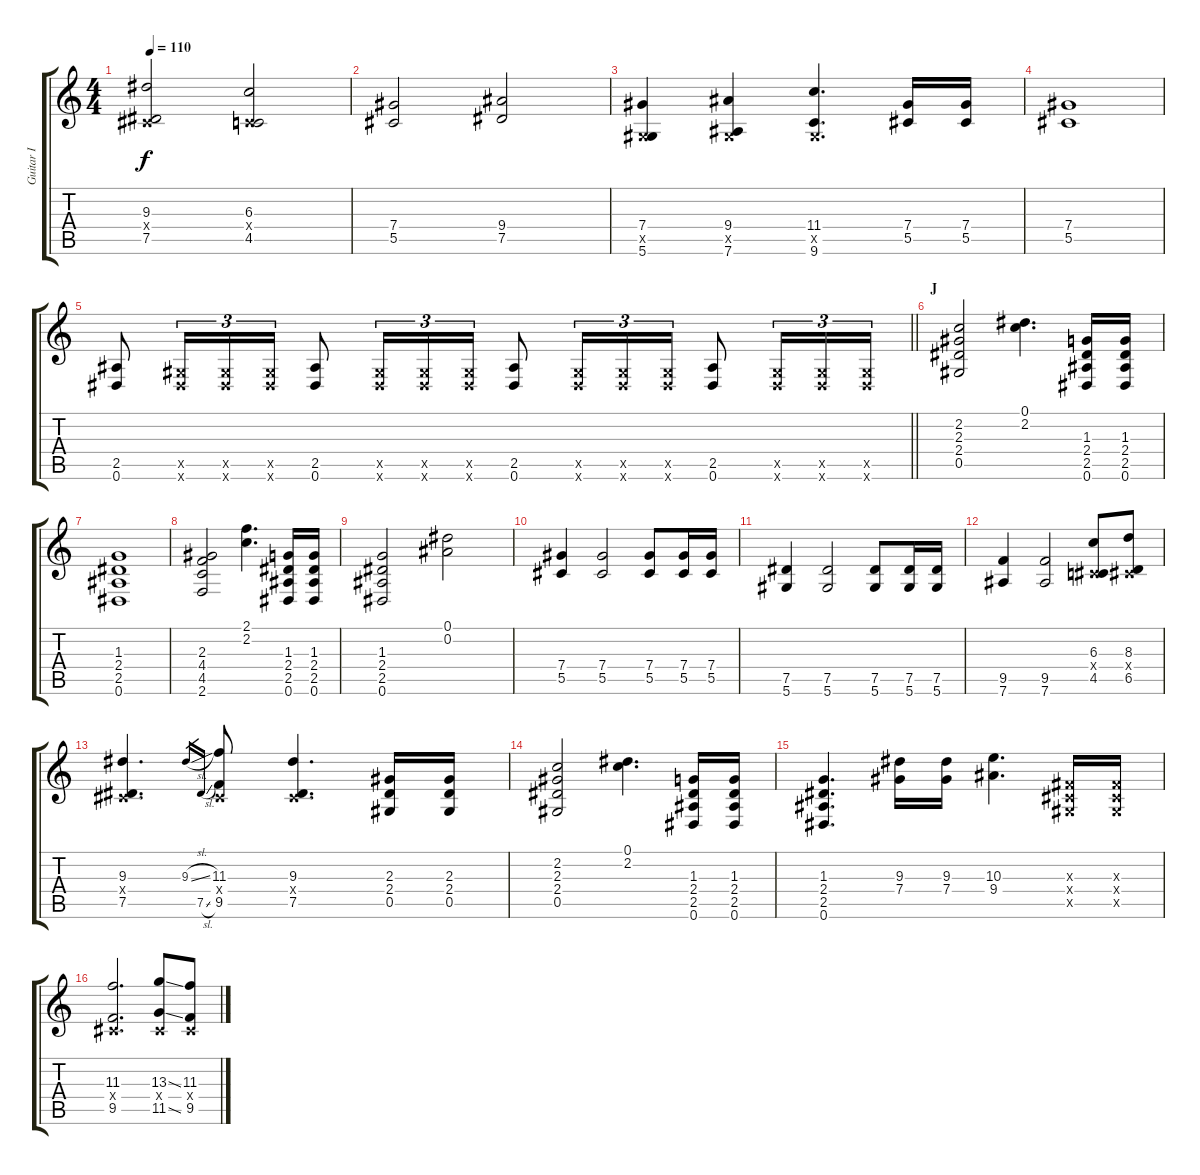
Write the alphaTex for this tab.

\track ("Guitar I" "Guitar I") {instrument distortionguitar}
\staff {score tabs}
\tuning (Eb4 Bb3 Gb3 Db3 Ab2 Eb2) {hide}
\ts (4 4)
\tempo 110
\clef g2
\ks c
(9.3 0.4{x} 7.5).2{dy f} (6.3 0.4{x} 4.5).2 |
(7.4 5.5).2 (9.4 7.5).2 |
(7.4 0.5{x} 5.6).4 (9.4 0.5{x} 7.6).4 (11.4 0.5{x} 9.6).4{d} (7.4 5.5).16 (7.4 5.5).16 |
(7.4 5.5).1 |
\barLineRight lightlight
(2.5 0.6).8 (0.5{x} 0.6{x}).16{tu (3 2)} (0.5{x} 0.6{x}).16{tu (3 2)} (0.5{x} 0.6{x}).16{tu (3 2)} (2.5 0.6).8 (0.5{x} 0.6{x}).16{tu (3 2)} (0.5{x} 0.6{x}).16{tu (3 2)} (0.5{x} 0.6{x}).16{tu (3 2)} (2.5 0.6).8 (0.5{x} 0.6{x}).16{tu (3 2)} (0.5{x} 0.6{x}).16{tu (3 2)} (0.5{x} 0.6{x}).16{tu (3 2)} (2.5 0.6).8 (0.5{x} 0.6{x}).16{tu (3 2)} (0.5{x} 0.6{x}).16{tu (3 2)} (0.5{x} 0.6{x}).16{tu (3 2)} |
\section ("" "J")
(2.2 2.3 2.4 0.5).2 (0.1 2.2).4{d} (1.3 2.4 2.5 0.6).16 (1.3 2.4 2.5 0.6).16 |
(1.3 2.4 2.5 0.6).1 |
(2.3 4.4 4.5 2.6).2 (2.1 2.2).4{d} (1.3 2.4 2.5 0.6).16 (1.3 2.4 2.5 0.6).16 |
(1.3 2.4 2.5 0.6).2 (0.1 0.2).2 |
(7.4 5.5).4 (7.4 5.5).2 (7.4 5.5).8 (7.4 5.5).16 (7.4 5.5).16 |
(7.5 5.6).4 (7.5 5.6).2 (7.5 5.6).8 (7.5 5.6).16 (7.5 5.6).16 |
(9.5 7.6).4 (9.5 7.6).2 (6.3 0.4{x} 4.5).8 (8.3 0.4{x} 6.5).8 |
(9.3 0.4{x} 7.5).4{d} 9.3{sl}.16{gr} 7.5{sl}.16{gr} (11.3 0.4{x} 9.5).8 (9.3 0.4{x} 7.5).4{d} (2.3 2.4 0.5).16 (2.3 2.4 0.5).16 |
(2.2 2.3 2.4 0.5).2 (0.1 2.2).4{d} (1.3 2.4 2.5 0.6).16 (1.3 2.4 2.5 0.6).16 |
(1.3 2.4 2.5 0.6).4{d} (9.3 7.4).16 (9.3 7.4).16 (10.3 9.4).4{d} (0.3{x} 0.4{x} 0.5{x}).16 (0.3{x} 0.4{x} 0.5{x}).16 |
(11.3 0.4{x} 9.5).2{d} (13.3{ss} 0.4{x} 11.5{ss}).8 (11.3 0.4{x} 9.5).8
